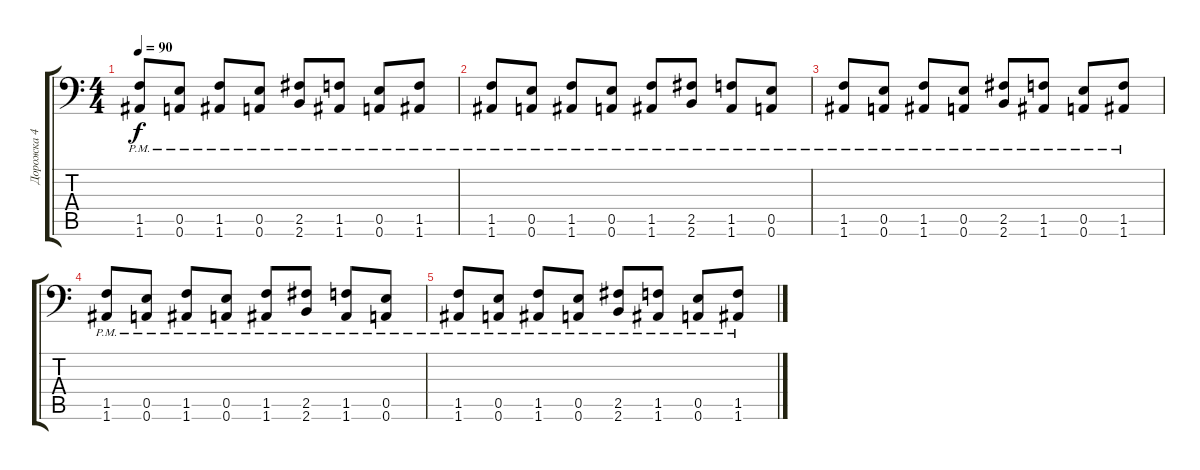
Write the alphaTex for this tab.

\track ("Дорожка 4" "Дорожка 4") {instrument distortionguitar}
\staff {score tabs}
\tuning (B3 Gb3 D3 A2 E2 A1) {hide}
\ts (4 4)
\tempo 90
\clef f4
\ks c
(1.5{pm} 1.6{pm}).8{dy f} (0.5{pm} 0.6{pm}).8 (1.5{pm} 1.6{pm}).8 (0.5{pm} 0.6{pm}).8 (2.5{pm} 2.6{pm}).8 (1.5{pm} 1.6{pm}).8 (0.5{pm} 0.6{pm}).8 (1.5{pm} 1.6{pm}).8 |
(1.5{pm} 1.6{pm}).8 (0.5{pm} 0.6{pm}).8 (1.5{pm} 1.6{pm}).8 (0.5{pm} 0.6{pm}).8 (1.5{pm} 1.6{pm}).8 (2.5{pm} 2.6{pm}).8 (1.5{pm} 1.6{pm}).8 (0.5{pm} 0.6{pm}).8 |
(1.5{pm} 1.6{pm}).8 (0.5{pm} 0.6{pm}).8 (1.5{pm} 1.6{pm}).8 (0.5{pm} 0.6{pm}).8 (2.5{pm} 2.6{pm}).8 (1.5{pm} 1.6{pm}).8 (0.5{pm} 0.6{pm}).8 (1.5{pm} 1.6{pm}).8 |
(1.5{pm} 1.6{pm}).8 (0.5{pm} 0.6{pm}).8 (1.5{pm} 1.6{pm}).8 (0.5{pm} 0.6{pm}).8 (1.5{pm} 1.6{pm}).8 (2.5{pm} 2.6{pm}).8 (1.5{pm} 1.6{pm}).8 (0.5{pm} 0.6{pm}).8 |
(1.5{pm} 1.6{pm}).8 (0.5{pm} 0.6{pm}).8 (1.5{pm} 1.6{pm}).8 (0.5{pm} 0.6{pm}).8 (2.5{pm} 2.6{pm}).8 (1.5{pm} 1.6{pm}).8 (0.5{pm} 0.6{pm}).8 (1.5{pm} 1.6{pm}).8
